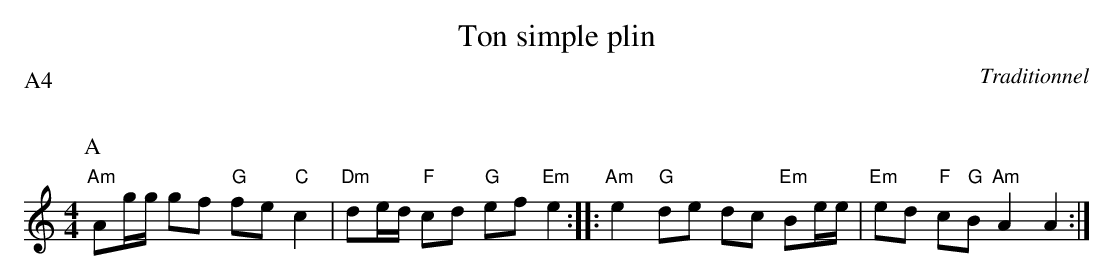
X:1
T:Ton simple plin
C:Traditionnel
Q:C2=160
P:A4
M:4/4
K:C
P:A
\large
"Am"Ag/2g/2 gf "G"fe "C"c2 | "Dm"de/2d/2 "F"cd "G"ef "Em"e2 ::\
"Am"e2 "G"de dc "Em"Be/2e/2 | "Em"ed "F"c"G"B "Am"A2 A2 :|
